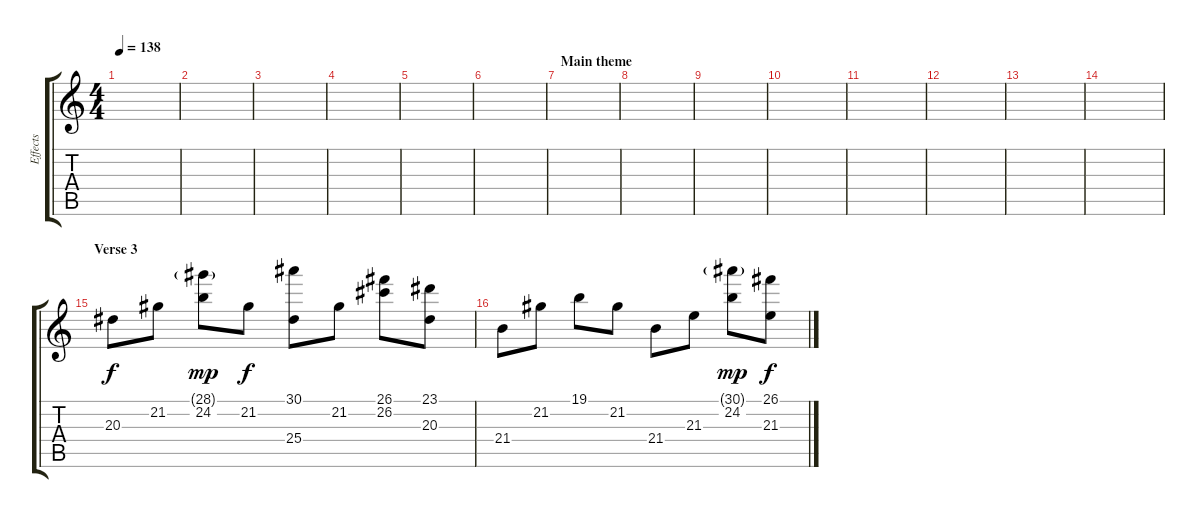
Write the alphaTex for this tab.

\track ("Effects" "Effects") {instrument marimba}
\staff {score tabs}
\tuning (E4 B3 G3 D3 A2 E2) {hide}
\ts (4 4)
\tempo 138
\clef g2
\ks c
|
|
|
|
|
|
\section ("" "Main theme")
|
|
|
|
|
|
|
|
\section ("" "Verse 3")
20.3.8 21.2.8 (28.1{g} 24.2).8{dy mp} 21.2.8{dy f} (30.1 25.4).8 21.2.8 (26.1 26.2).8 (23.1 20.3).8 |
21.4.8 21.2.8 19.1.8 21.2.8 21.4.8 21.3.8 (30.1{g} 24.2).8{dy mp} (26.1 21.3).8{dy f}
